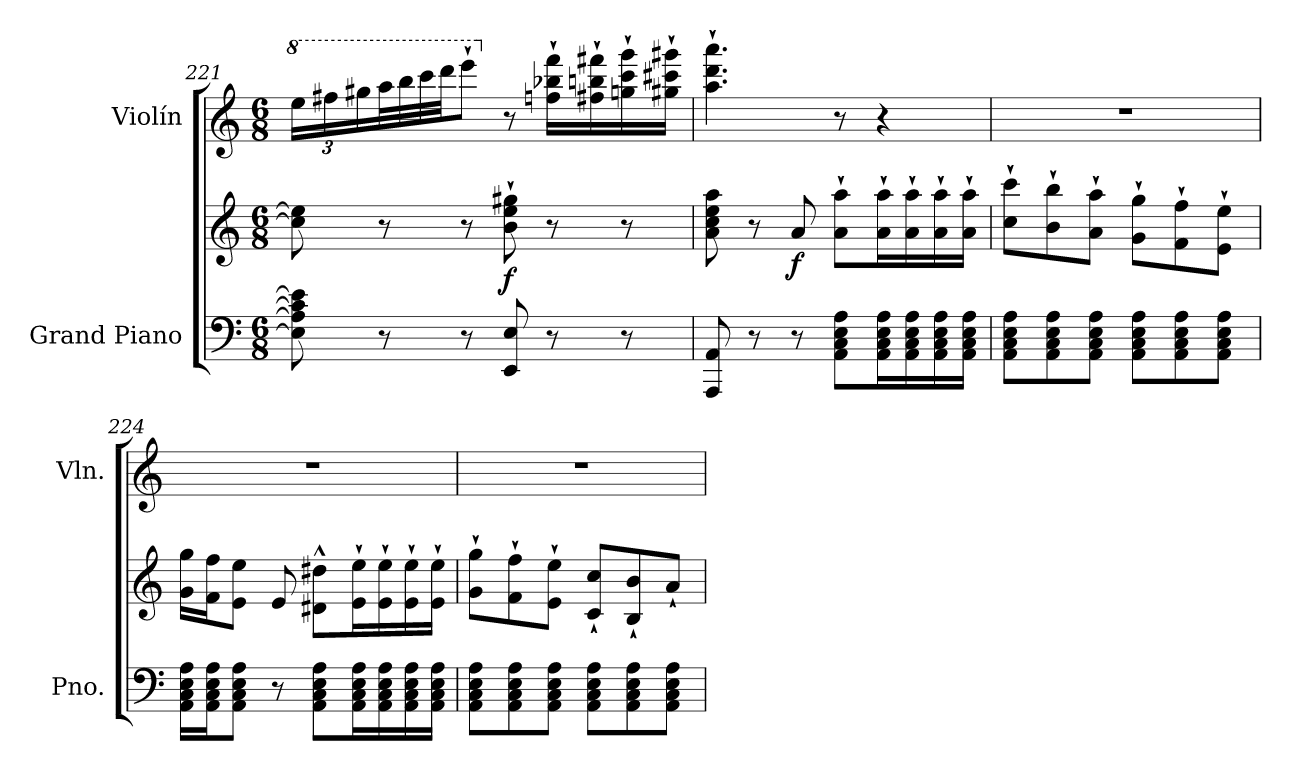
**kern	**kern	**dynam	**kern
*part2	*part2	*part2	*part1
*staff3	*staff2	*staff2/3	*staff1
*I"Grand Piano	*	*	*I"Violín
*I'Pno.	*	*	*I'Vln.
!!LO:LB:g=z
*clefF4	*clefG2	*	*clefG2
*k[]	*k[]	*	*k[]
*M6/8	*M6/8	*	*M6/8
*	*	*	*8va
*	*	*	*Xbrackettup
=221	=221	=221	=221
8E\] 8A\] 8c\] 8e\]	8cc\] 8ee\]	.	24eee\LL
.	.	.	24fff#X\
.	.	.	24ggg#X\
8r	8r	.	32aaa\L
.	.	.	32bbb\
.	.	.	32cccc\
.	.	.	32dddd\JJ
8r	8r	.	8eeee`\J
*	*	*	*X8va
!	!	!LO:DY:b	!
8EE/ 8E/	8b\` 8ee\` 8gg#X\`	f	8r
8r	8r	.	16ffn\` 16bb-X\` 16fff\`LL
.	.	.	16ff#X\` 16bbn\` 16fff#X\`
8r	8r	.	16ggn\` 16ccc\` 16ggg\`
.	.	.	16gg#X\` 16ccc#X\` 16ggg#X\`JJ
=222	=222	=222	=222
8AAA/ 8AA/	8a\ 8cc\ 8ee\ 8aa\	.	4.aa\` 4.ddd\` 4.aaa\`
8r	8r	.	.
!	!	!LO:DY:b	!
8r	8a/	f	.
8AA\ 8C\ 8E\ 8A\L	8a\` 8aa\`L	.	8r
16AA\ 16C\ 16E\ 16A\L	16a\` 16aa\`L	.	4r
16AA\ 16C\ 16E\ 16A\	16a\` 16aa\`	.	.
16AA\ 16C\ 16E\ 16A\	16a\` 16aa\`	.	.
16AA\ 16C\ 16E\ 16A\JJ	16a\` 16aa\`JJ	.	.
=223	=223	=223	=223
8AA\ 8C\ 8E\ 8A\L	8cc\` 8ccc\`L	.	2.r
8AA\ 8C\ 8E\ 8A\	8b\` 8bb\`	.	.
8AA\ 8C\ 8E\ 8A\J	8a\` 8aa\`J	.	.
8AA\ 8C\ 8E\ 8A\L	8g\` 8gg\`L	.	.
8AA\ 8C\ 8E\ 8A\	8f\` 8ff\`	.	.
8AA\ 8C\ 8E\ 8A\J	8e\` 8ee\`J	.	.
!!LO:LB:g=z
=224	=224	=224	=224
16AA\ 16C\ 16E\ 16A\LL	16g\ 16gg\LL	.	2.r
16AA\ 16C\ 16E\ 16A\J	16f\ 16ff\J	.	.
8AA\ 8C\ 8E\ 8A\J	8e\ 8ee\J	.	.
8r	8e/	.	.
8AA\ 8C\ 8E\ 8A\L	8d#X\^^ 8dd#X\^^L	.	.
16AA\ 16C\ 16E\ 16A\L	16e\` 16ee\`L	.	.
16AA\ 16C\ 16E\ 16A\	16e\` 16ee\`	.	.
16AA\ 16C\ 16E\ 16A\	16e\` 16ee\`	.	.
16AA\ 16C\ 16E\ 16A\JJ	16e\` 16ee\`JJ	.	.
=225	=225	=225	=225
8AA\ 8C\ 8E\ 8A\L	8g\` 8gg\`L	.	2.r
8AA\ 8C\ 8E\ 8A\	8f\` 8ff\`	.	.
8AA\ 8C\ 8E\ 8A\J	8e\` 8ee\`J	.	.
8AA\ 8C\ 8E\ 8A\L	8c/` 8cc/`L	.	.
8AA\ 8C\ 8E\ 8A\	8B/` 8b/`	.	.
8AA\ 8C\ 8E\ 8A\J	8a`/J	.	.
=	=	=	=
*-	*-	*-	*-
